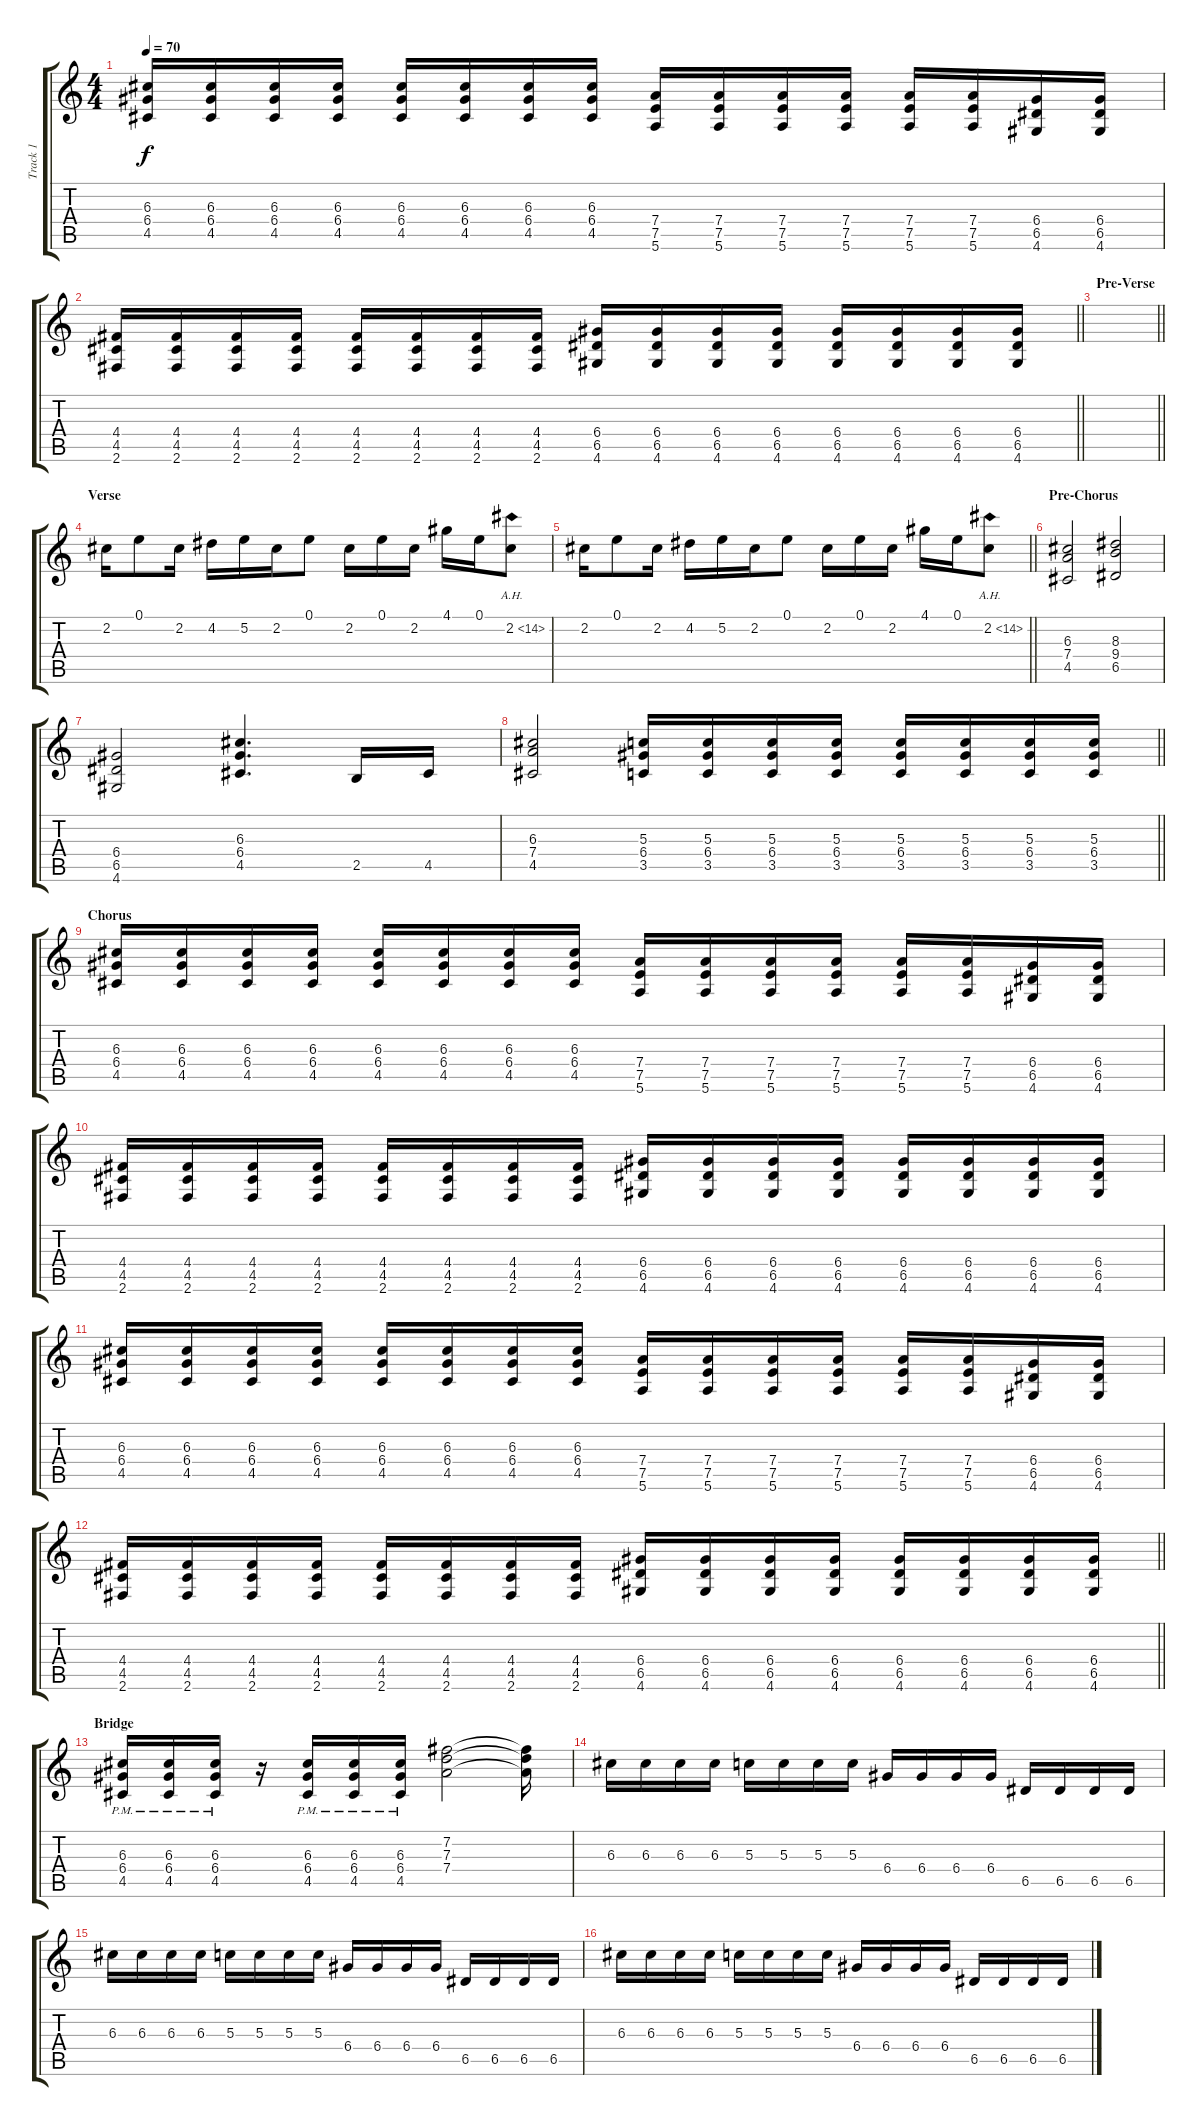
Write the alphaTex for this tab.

\track ("Track 1" "Track 1") {instrument distortionguitar}
\staff {score tabs}
\tuning (E4 B3 G3 D3 A2 E2) {hide}
\ts (4 4)
\tempo 70
\clef g2
\ks c
(6.3 6.4 4.5).16{dy f} (6.3 6.4 4.5).16 (6.3 6.4 4.5).16 (6.3 6.4 4.5).16 (6.3 6.4 4.5).16 (6.3 6.4 4.5).16 (6.3 6.4 4.5).16 (6.3 6.4 4.5).16 (7.4 7.5 5.6).16 (7.4 7.5 5.6).16 (7.4 7.5 5.6).16 (7.4 7.5 5.6).16 (7.4 7.5 5.6).16 (7.4 7.5 5.6).16 (6.4 6.5 4.6).16 (6.4 6.5 4.6).16 |
\barLineRight lightlight
(4.4 4.5 2.6).16 (4.4 4.5 2.6).16 (4.4 4.5 2.6).16 (4.4 4.5 2.6).16 (4.4 4.5 2.6).16 (4.4 4.5 2.6).16 (4.4 4.5 2.6).16 (4.4 4.5 2.6).16 (6.4 6.5 4.6).16 (6.4 6.5 4.6).16 (6.4 6.5 4.6).16 (6.4 6.5 4.6).16 (6.4 6.5 4.6).16 (6.4 6.5 4.6).16 (6.4 6.5 4.6).16 (6.4 6.5 4.6).16 |
\section ("" "Pre-Verse")
\barLineRight lightlight
|
\section ("" "Verse")
2.2.16 0.1.8 2.2.16 4.2.16 5.2.16 2.2.16 0.1.8 2.2.16 0.1.16 2.2.16 4.1.16 0.1.16 2.2{ah 12}.8 |
\barLineRight lightlight
2.2.16 0.1.8 2.2.16 4.2.16 5.2.16 2.2.16 0.1.8 2.2.16 0.1.16 2.2.16 4.1.16 0.1.16 2.2{ah 12}.8 |
\section ("" "Pre-Chorus")
(6.3 7.4 4.5).2 (8.3 9.4 6.5).2 |
(6.4 6.5 4.6).2 (6.3 6.4 4.5).4{d} 2.5.16 4.5.16 |
\barLineRight lightlight
(6.3 7.4 4.5).2 (5.3 6.4 3.5).16 (5.3 6.4 3.5).16 (5.3 6.4 3.5).16 (5.3 6.4 3.5).16 (5.3 6.4 3.5).16 (5.3 6.4 3.5).16 (5.3 6.4 3.5).16 (5.3 6.4 3.5).16 |
\section ("" "Chorus")
(6.3 6.4 4.5).16 (6.3 6.4 4.5).16 (6.3 6.4 4.5).16 (6.3 6.4 4.5).16 (6.3 6.4 4.5).16 (6.3 6.4 4.5).16 (6.3 6.4 4.5).16 (6.3 6.4 4.5).16 (7.4 7.5 5.6).16 (7.4 7.5 5.6).16 (7.4 7.5 5.6).16 (7.4 7.5 5.6).16 (7.4 7.5 5.6).16 (7.4 7.5 5.6).16 (6.4 6.5 4.6).16 (6.4 6.5 4.6).16 |
(4.4 4.5 2.6).16 (4.4 4.5 2.6).16 (4.4 4.5 2.6).16 (4.4 4.5 2.6).16 (4.4 4.5 2.6).16 (4.4 4.5 2.6).16 (4.4 4.5 2.6).16 (4.4 4.5 2.6).16 (6.4 6.5 4.6).16 (6.4 6.5 4.6).16 (6.4 6.5 4.6).16 (6.4 6.5 4.6).16 (6.4 6.5 4.6).16 (6.4 6.5 4.6).16 (6.4 6.5 4.6).16 (6.4 6.5 4.6).16 |
(6.3 6.4 4.5).16 (6.3 6.4 4.5).16 (6.3 6.4 4.5).16 (6.3 6.4 4.5).16 (6.3 6.4 4.5).16 (6.3 6.4 4.5).16 (6.3 6.4 4.5).16 (6.3 6.4 4.5).16 (7.4 7.5 5.6).16 (7.4 7.5 5.6).16 (7.4 7.5 5.6).16 (7.4 7.5 5.6).16 (7.4 7.5 5.6).16 (7.4 7.5 5.6).16 (6.4 6.5 4.6).16 (6.4 6.5 4.6).16 |
\barLineRight lightlight
(4.4 4.5 2.6).16 (4.4 4.5 2.6).16 (4.4 4.5 2.6).16 (4.4 4.5 2.6).16 (4.4 4.5 2.6).16 (4.4 4.5 2.6).16 (4.4 4.5 2.6).16 (4.4 4.5 2.6).16 (6.4 6.5 4.6).16 (6.4 6.5 4.6).16 (6.4 6.5 4.6).16 (6.4 6.5 4.6).16 (6.4 6.5 4.6).16 (6.4 6.5 4.6).16 (6.4 6.5 4.6).16 (6.4 6.5 4.6).16 |
\section ("" "Bridge")
(6.3{pm} 6.4{pm} 4.5{pm}).16 (6.3{pm} 6.4{pm} 4.5{pm}).16 (6.3{pm} 6.4{pm} 4.5{pm}).16 r.16 (6.3{pm} 6.4{pm} 4.5{pm}).16 (6.3{pm} 6.4{pm} 4.5{pm}).16 (6.3{pm} 6.4{pm} 4.5{pm}).16 (7.2 7.3 7.4).2 (7.2{t} 7.3{t} 7.4{t}).16 |
6.3.16 6.3.16 6.3.16 6.3.16 5.3.16 5.3.16 5.3.16 5.3.16 6.4.16 6.4.16 6.4.16 6.4.16 6.5.16 6.5.16 6.5.16 6.5.16 |
6.3.16 6.3.16 6.3.16 6.3.16 5.3.16 5.3.16 5.3.16 5.3.16 6.4.16 6.4.16 6.4.16 6.4.16 6.5.16 6.5.16 6.5.16 6.5.16 |
6.3.16 6.3.16 6.3.16 6.3.16 5.3.16 5.3.16 5.3.16 5.3.16 6.4.16 6.4.16 6.4.16 6.4.16 6.5.16 6.5.16 6.5.16 6.5.16
